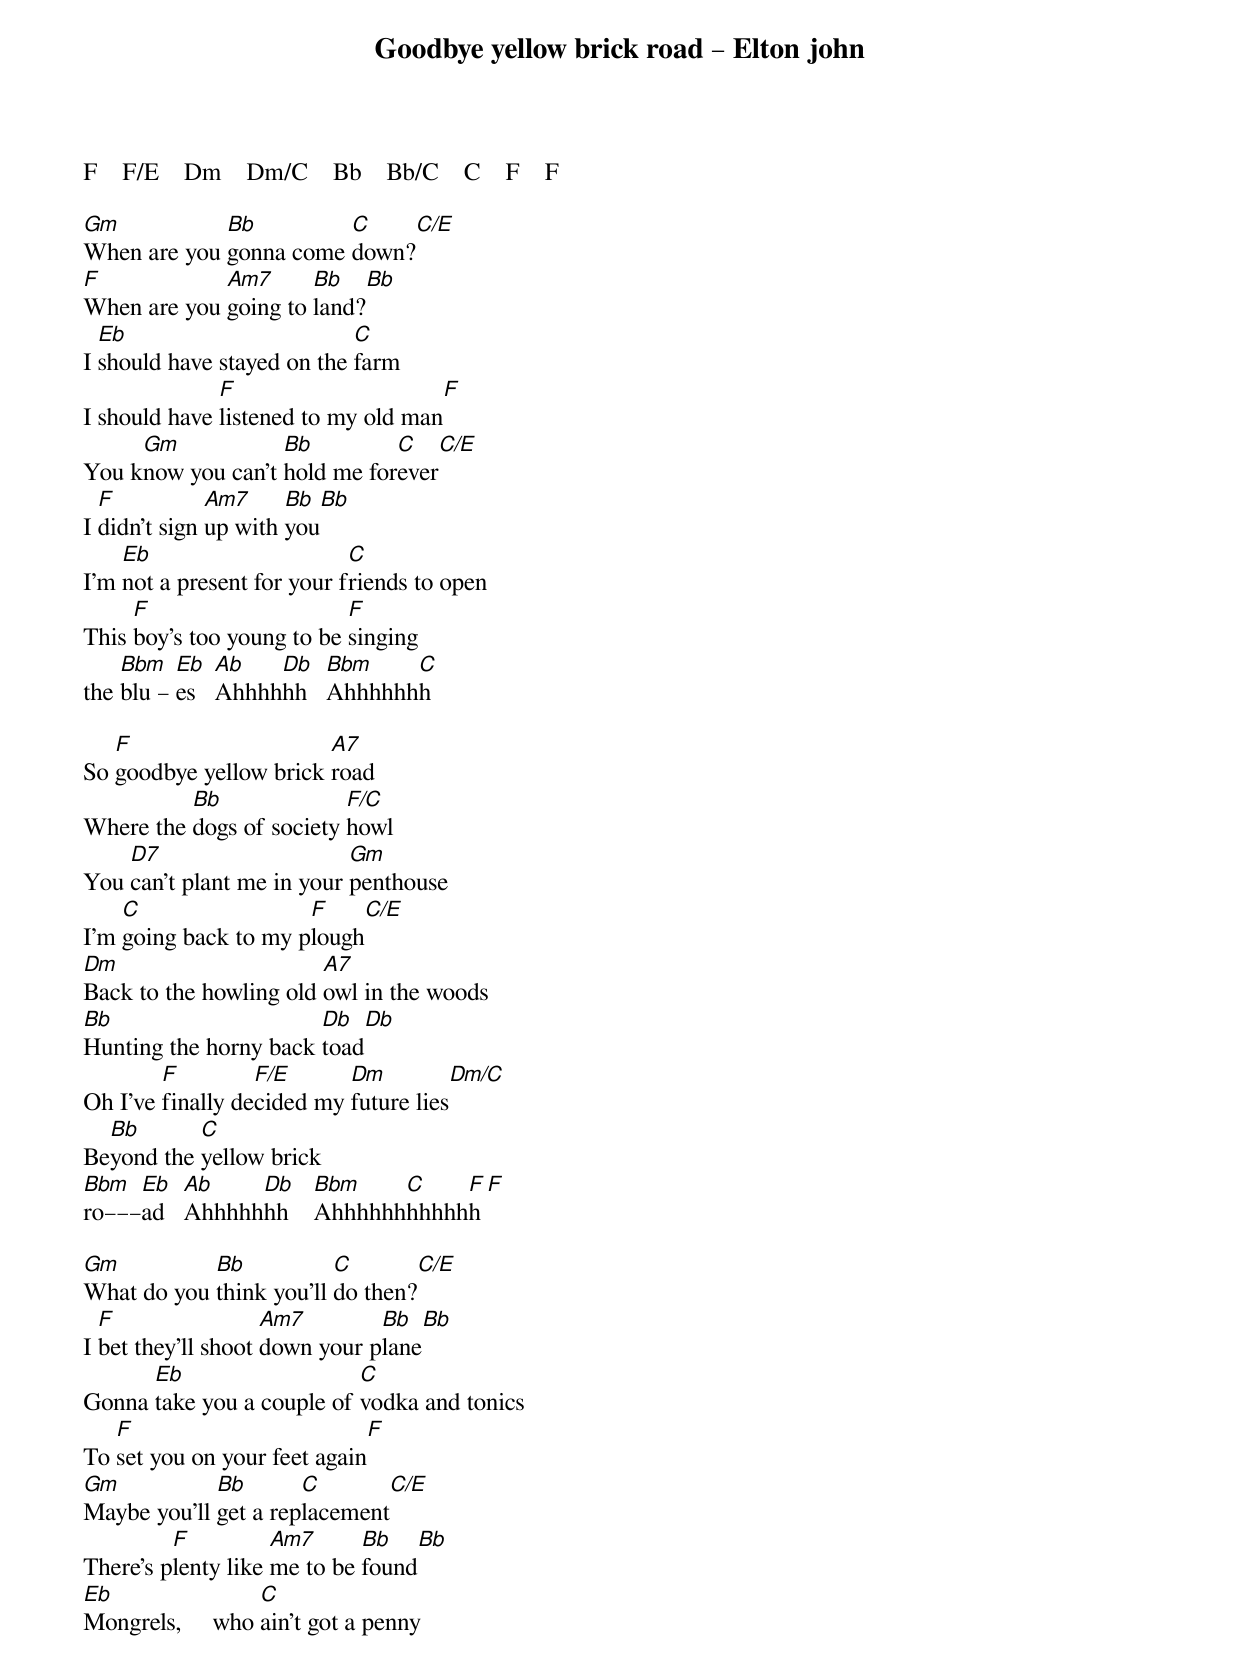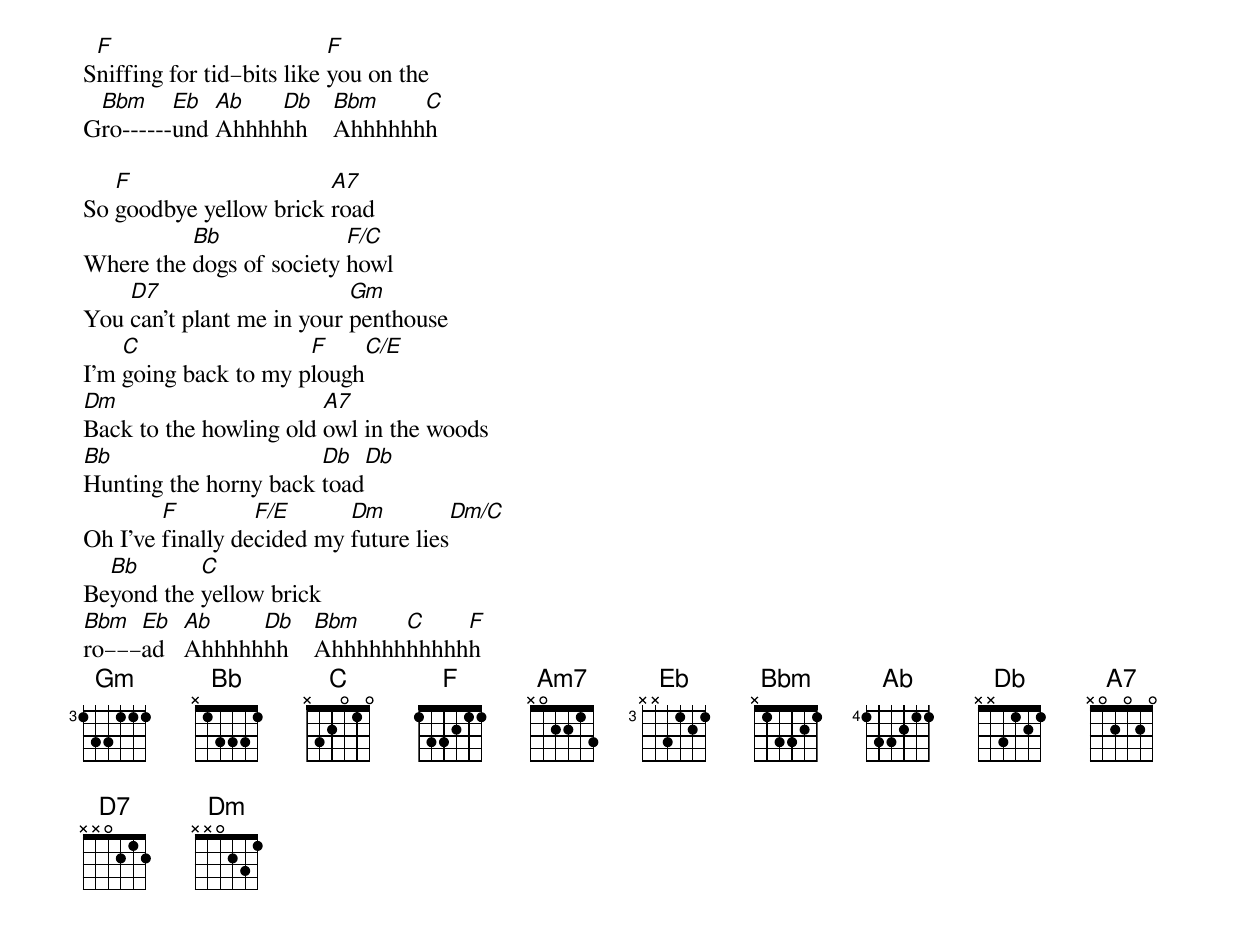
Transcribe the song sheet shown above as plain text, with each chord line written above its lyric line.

Goodbye yellow brick road – Elton john

F    F/E    Dm    Dm/C    Bb    Bb/C    C    F    F

Gm           Bb         C        C/E
When are you gonna come down?
F            Am7      Bb     Bb
When are you going to land?
  Eb                        C
I should have stayed on the farm
              F                      F
I should have listened to my old man
     Gm            Bb         C    C/E
You know you can't hold me forever
  F           Am7     Bb    Bb
I didn't sign up with you
    Eb                      C
I'm not a present for your friends to open
     F                     F
This boy's too young to be singing
    Bbm   Eb   Ab   Db   Bbm    C
the blu – es   Ahhhhhh   Ahhhhhhh

   F                    A7
So goodbye yellow brick road
          Bb              F/C
Where the dogs of society howl
    D7                     Gm
You can't plant me in your penthouse
    C                 F       C/E
I'm going back to my plough
Dm                      A7
Back to the howling old owl in the woods
Bb                     Db         Db
Hunting the horny back toad
        F         F/E      Dm         Dm/C
Oh I've finally decided my future lies
  Bb       C
Beyond the yellow brick
Bbm  Eb   Ab    Db    Bbm    C    F    F
ro–––ad   Ahhhhhhh    Ahhhhhhhhhhhh

Gm          Bb           C         C/E
What do you think you'll do then?
  F                 Am7        Bb     Bb
I bet they'll shoot down your plane
      Eb                   C
Gonna take you a couple of vodka and tonics
   F                           F
To set you on your feet again
Gm           Bb       C         C/E
Maybe you'll get a replacement
         F          Am7      Bb      Bb
There's plenty like me to be found
Eb                C
Mongrels,     who ain't got a penny
 F                         F
Sniffing for tid–bits like you on the
 Bbm     Eb  Ab   Db    Bbm    C
Gro------und Ahhhhhh    Ahhhhhhh

   F                    A7
So goodbye yellow brick road
          Bb              F/C
Where the dogs of society howl
    D7                     Gm
You can't plant me in your penthouse
    C                 F       C/E
I'm going back to my plough
Dm                      A7
Back to the howling old owl in the woods
Bb                     Db         Db
Hunting the horny back toad
        F         F/E      Dm         Dm/C
Oh I've finally decided my future lies
  Bb       C
Beyond the yellow brick
Bbm  Eb   Ab    Db    Bbm    C    F
ro–––ad   Ahhhhhhh    Ahhhhhhhhhhhh
